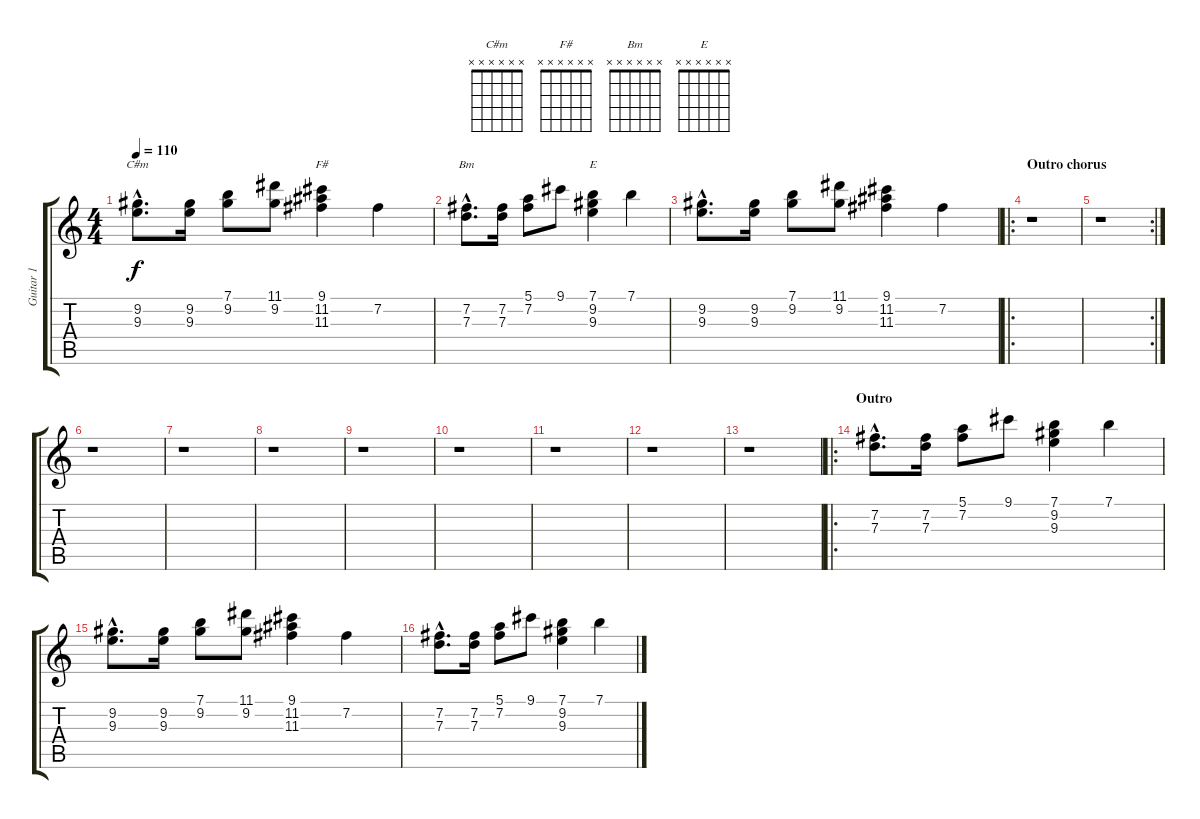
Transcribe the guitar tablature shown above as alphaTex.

\track ("Guitar 1" "Guitar 1") {instrument acousticguitarnylon}
\staff {score tabs}
\tuning (E4 B3 G3 D3 A2 E2) {hide}
\chord ("C#m" x x x x x x) {firstfret 0}
\chord ("F#" x x x x x x) {firstfret 0}
\chord ("Bm" x x x x x x) {firstfret 0}
\chord ("E" x x x x x x) {firstfret 0}
\ts (4 4)
\tempo 110
\clef g2
\ks c
(9.2{hac} 9.3{hac}).8{d ch "C#m" dy f} (9.2 9.3).16 (7.1 9.2).8 (11.1 9.2).8 (9.1 11.2 11.3).4{ch "F#"} 7.2.4 |
(7.2{hac} 7.3{hac}).8{d ch "Bm"} (7.2 7.3).16 (5.1 7.2).8 9.1.8 (7.1 9.2 9.3).4{ch "E"} 7.1.4 |
(9.2{hac} 9.3{hac}).8{d} (9.2 9.3).16 (7.1 9.2).8 (11.1 9.2).8 (9.1 11.2 11.3).4 7.2.4 |
\ro
\section ("" "Outro chorus")
r.1 |
\rc 2
r.1 |
r.1 |
r.1 |
r.1 |
r.1 |
r.1 |
r.1 |
r.1 |
r.1 |
\ro
\section ("" "Outro")
(7.2{hac} 7.3{hac}).8{d} (7.2 7.3).16 (5.1 7.2).8 9.1.8 (7.1 9.2 9.3).4 7.1.4 |
(9.2{hac} 9.3{hac}).8{d} (9.2 9.3).16 (7.1 9.2).8 (11.1 9.2).8 (9.1 11.2 11.3).4 7.2.4 |
(7.2{hac} 7.3{hac}).8{d} (7.2 7.3).16 (5.1 7.2).8 9.1.8 (7.1 9.2 9.3).4 7.1.4
